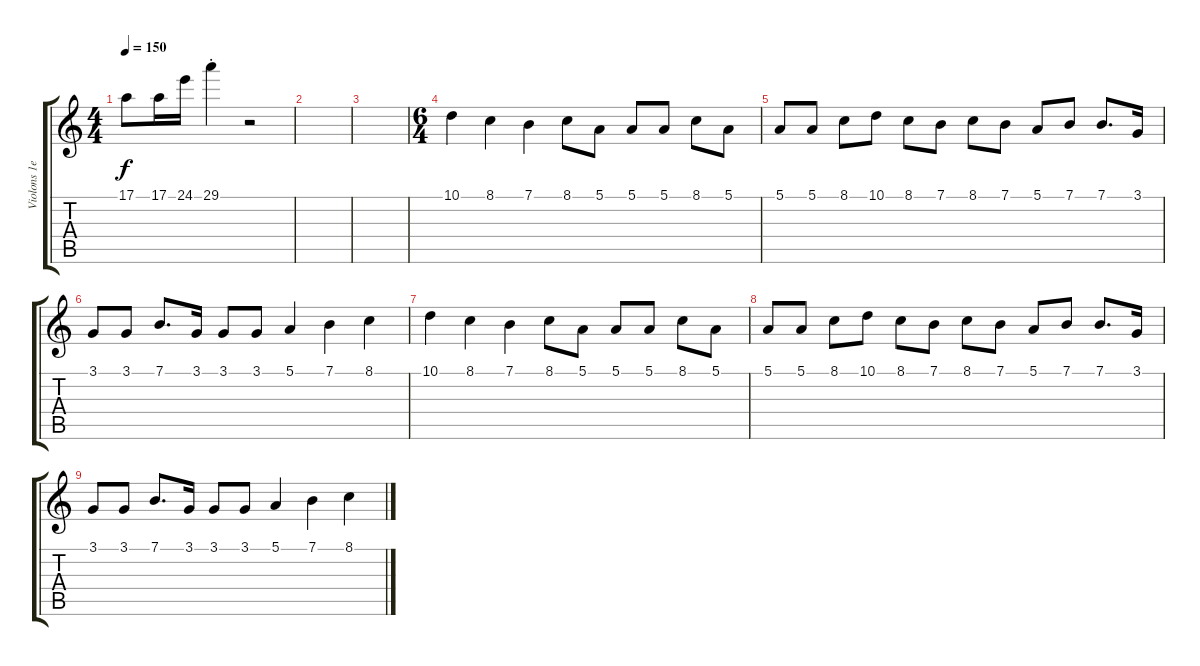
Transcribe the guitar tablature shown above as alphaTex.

\track ("Violons 1er" "Violons 1e") {instrument stringensemble1}
\staff {score tabs}
\tuning (E4 B3 G3 D3 A2 E2) {hide}
\ts (4 4)
\tempo 150
\clef g2
\ks c
17.1.8{dy f} 17.1.16 24.1.16 29.1{st}.4 r.2 |
|
|
\ts (6 4)
10.1.4 8.1.4 7.1.4 8.1.8 5.1.8 5.1.8 5.1.8 8.1.8 5.1.8 |
5.1.8 5.1.8 8.1.8 10.1.8 8.1.8 7.1.8 8.1.8 7.1.8 5.1.8 7.1.8 7.1.8{d} 3.1.16 |
3.1.8 3.1.8 7.1.8{d} 3.1.16 3.1.8 3.1.8 5.1.4 7.1.4 8.1.4 |
10.1.4 8.1.4 7.1.4 8.1.8 5.1.8 5.1.8 5.1.8 8.1.8 5.1.8 |
5.1.8 5.1.8 8.1.8 10.1.8 8.1.8 7.1.8 8.1.8 7.1.8 5.1.8 7.1.8 7.1.8{d} 3.1.16 |
3.1.8 3.1.8 7.1.8{d} 3.1.16 3.1.8 3.1.8 5.1.4 7.1.4 8.1.4
